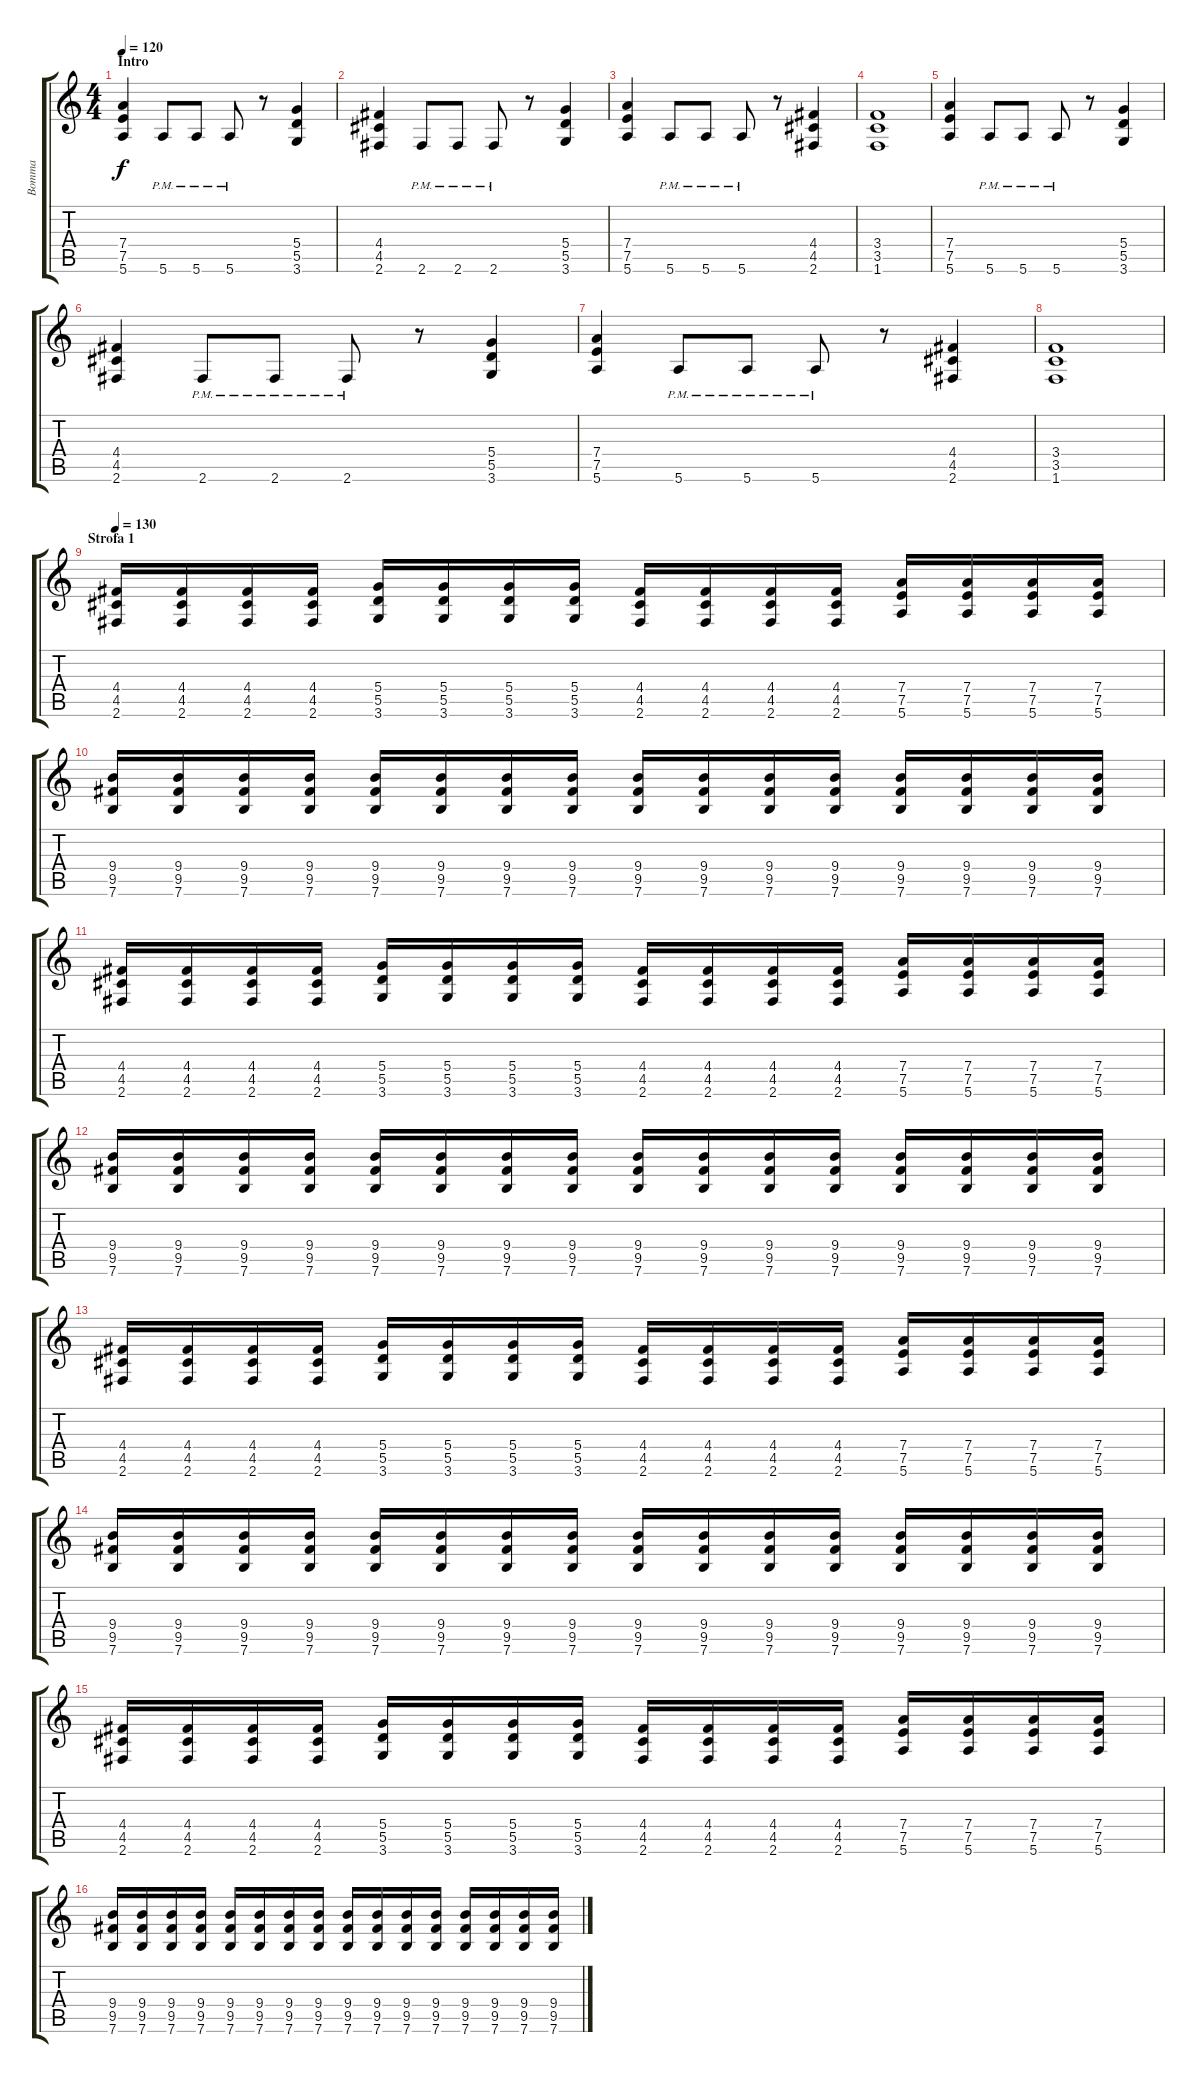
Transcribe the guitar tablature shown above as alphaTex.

\track ("Bomma" "Bomma") {instrument distortionguitar}
\staff {score tabs}
\tuning (E4 B3 G3 D3 A2 E2) {hide}
\ts (4 4)
\section ("" "Intro")
\tempo 120
\tempo 140
\tempo 120
\clef g2
\ks c
(7.4 7.5 5.6).4{dy f instrument distortionguitar} 5.6{pm}.8 5.6{pm}.8 5.6{pm}.8 r.8 (5.4 5.5 3.6).4 |
(4.4 4.5 2.6).4 2.6{pm}.8 2.6{pm}.8 2.6{pm}.8 r.8 (5.4 5.5 3.6).4 |
(7.4 7.5 5.6).4 5.6{pm}.8 5.6{pm}.8 5.6{pm}.8 r.8 (4.4 4.5 2.6).4 |
(3.4 3.5 1.6).1 |
(7.4 7.5 5.6).4 5.6{pm}.8 5.6{pm}.8 5.6{pm}.8 r.8 (5.4 5.5 3.6).4 |
(4.4 4.5 2.6).4 2.6{pm}.8 2.6{pm}.8 2.6{pm}.8 r.8 (5.4 5.5 3.6).4 |
(7.4 7.5 5.6).4 5.6{pm}.8 5.6{pm}.8 5.6{pm}.8 r.8 (4.4 4.5 2.6).4 |
(3.4 3.5 1.6).1 |
\section ("" "Strofa 1")
\tempo 130
(4.4 4.5 2.6).16 (4.4 4.5 2.6).16 (4.4 4.5 2.6).16 (4.4 4.5 2.6).16 (5.4 5.5 3.6).16 (5.4 5.5 3.6).16 (5.4 5.5 3.6).16 (5.4 5.5 3.6).16 (4.4 4.5 2.6).16 (4.4 4.5 2.6).16 (4.4 4.5 2.6).16 (4.4 4.5 2.6).16 (7.4 7.5 5.6).16 (7.4 7.5 5.6).16 (7.4 7.5 5.6).16 (7.4 7.5 5.6).16 |
(9.4 9.5 7.6).16 (9.4 9.5 7.6).16 (9.4 9.5 7.6).16 (9.4 9.5 7.6).16 (9.4 9.5 7.6).16 (9.4 9.5 7.6).16 (9.4 9.5 7.6).16 (9.4 9.5 7.6).16 (9.4 9.5 7.6).16 (9.4 9.5 7.6).16 (9.4 9.5 7.6).16 (9.4 9.5 7.6).16 (9.4 9.5 7.6).16 (9.4 9.5 7.6).16 (9.4 9.5 7.6).16 (9.4 9.5 7.6).16 |
(4.4 4.5 2.6).16 (4.4 4.5 2.6).16 (4.4 4.5 2.6).16 (4.4 4.5 2.6).16 (5.4 5.5 3.6).16 (5.4 5.5 3.6).16 (5.4 5.5 3.6).16 (5.4 5.5 3.6).16 (4.4 4.5 2.6).16 (4.4 4.5 2.6).16 (4.4 4.5 2.6).16 (4.4 4.5 2.6).16 (7.4 7.5 5.6).16 (7.4 7.5 5.6).16 (7.4 7.5 5.6).16 (7.4 7.5 5.6).16 |
(9.4 9.5 7.6).16 (9.4 9.5 7.6).16 (9.4 9.5 7.6).16 (9.4 9.5 7.6).16 (9.4 9.5 7.6).16 (9.4 9.5 7.6).16 (9.4 9.5 7.6).16 (9.4 9.5 7.6).16 (9.4 9.5 7.6).16 (9.4 9.5 7.6).16 (9.4 9.5 7.6).16 (9.4 9.5 7.6).16 (9.4 9.5 7.6).16 (9.4 9.5 7.6).16 (9.4 9.5 7.6).16 (9.4 9.5 7.6).16 |
(4.4 4.5 2.6).16 (4.4 4.5 2.6).16 (4.4 4.5 2.6).16 (4.4 4.5 2.6).16 (5.4 5.5 3.6).16 (5.4 5.5 3.6).16 (5.4 5.5 3.6).16 (5.4 5.5 3.6).16 (4.4 4.5 2.6).16 (4.4 4.5 2.6).16 (4.4 4.5 2.6).16 (4.4 4.5 2.6).16 (7.4 7.5 5.6).16 (7.4 7.5 5.6).16 (7.4 7.5 5.6).16 (7.4 7.5 5.6).16 |
(9.4 9.5 7.6).16 (9.4 9.5 7.6).16 (9.4 9.5 7.6).16 (9.4 9.5 7.6).16 (9.4 9.5 7.6).16 (9.4 9.5 7.6).16 (9.4 9.5 7.6).16 (9.4 9.5 7.6).16 (9.4 9.5 7.6).16 (9.4 9.5 7.6).16 (9.4 9.5 7.6).16 (9.4 9.5 7.6).16 (9.4 9.5 7.6).16 (9.4 9.5 7.6).16 (9.4 9.5 7.6).16 (9.4 9.5 7.6).16 |
(4.4 4.5 2.6).16 (4.4 4.5 2.6).16 (4.4 4.5 2.6).16 (4.4 4.5 2.6).16 (5.4 5.5 3.6).16 (5.4 5.5 3.6).16 (5.4 5.5 3.6).16 (5.4 5.5 3.6).16 (4.4 4.5 2.6).16 (4.4 4.5 2.6).16 (4.4 4.5 2.6).16 (4.4 4.5 2.6).16 (7.4 7.5 5.6).16 (7.4 7.5 5.6).16 (7.4 7.5 5.6).16 (7.4 7.5 5.6).16 |
(9.4 9.5 7.6).16 (9.4 9.5 7.6).16 (9.4 9.5 7.6).16 (9.4 9.5 7.6).16 (9.4 9.5 7.6).16 (9.4 9.5 7.6).16 (9.4 9.5 7.6).16 (9.4 9.5 7.6).16 (9.4 9.5 7.6).16 (9.4 9.5 7.6).16 (9.4 9.5 7.6).16 (9.4 9.5 7.6).16 (9.4 9.5 7.6).16 (9.4 9.5 7.6).16 (9.4 9.5 7.6).16 (9.4 9.5 7.6).16
